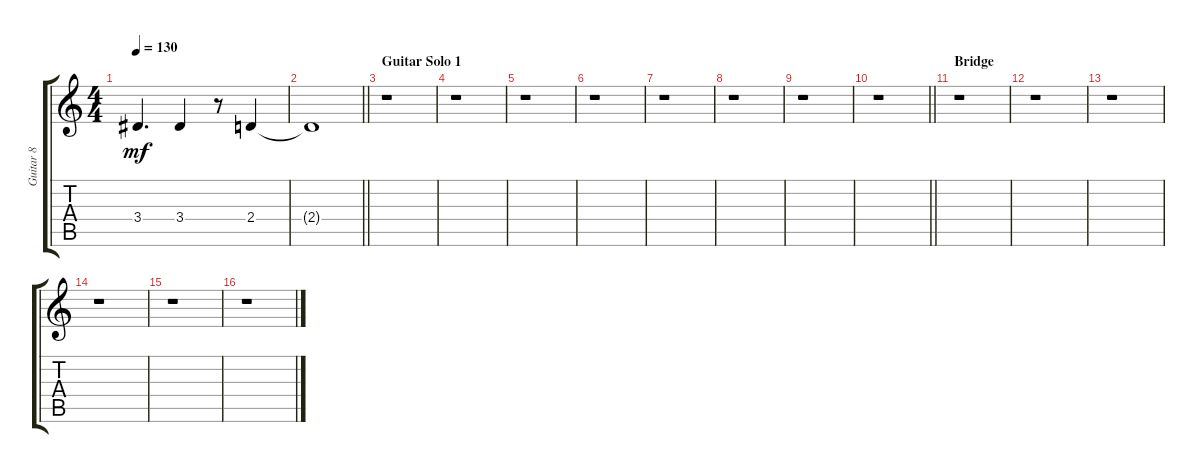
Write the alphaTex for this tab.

\track ("Guitar 8" "Guitar 8") {instrument distortionguitar}
\staff {score tabs}
\tuning (D4 A3 F3 C3 G2 C2) {hide}
\ts (4 4)
\tempo 130
\clef g2
\ks c
3.4.4{d dy mf} 3.4.4 r.8 2.4.4 |
\barLineRight lightlight
2.4{t}.1 |
\section ("" "Guitar Solo 1")
r.1 |
r.1 |
r.1 |
r.1 |
r.1 |
r.1 |
r.1 |
\barLineRight lightlight
r.1 |
\section ("" "Bridge")
r.1 |
r.1 |
r.1 |
r.1 |
r.1 |
r.1
